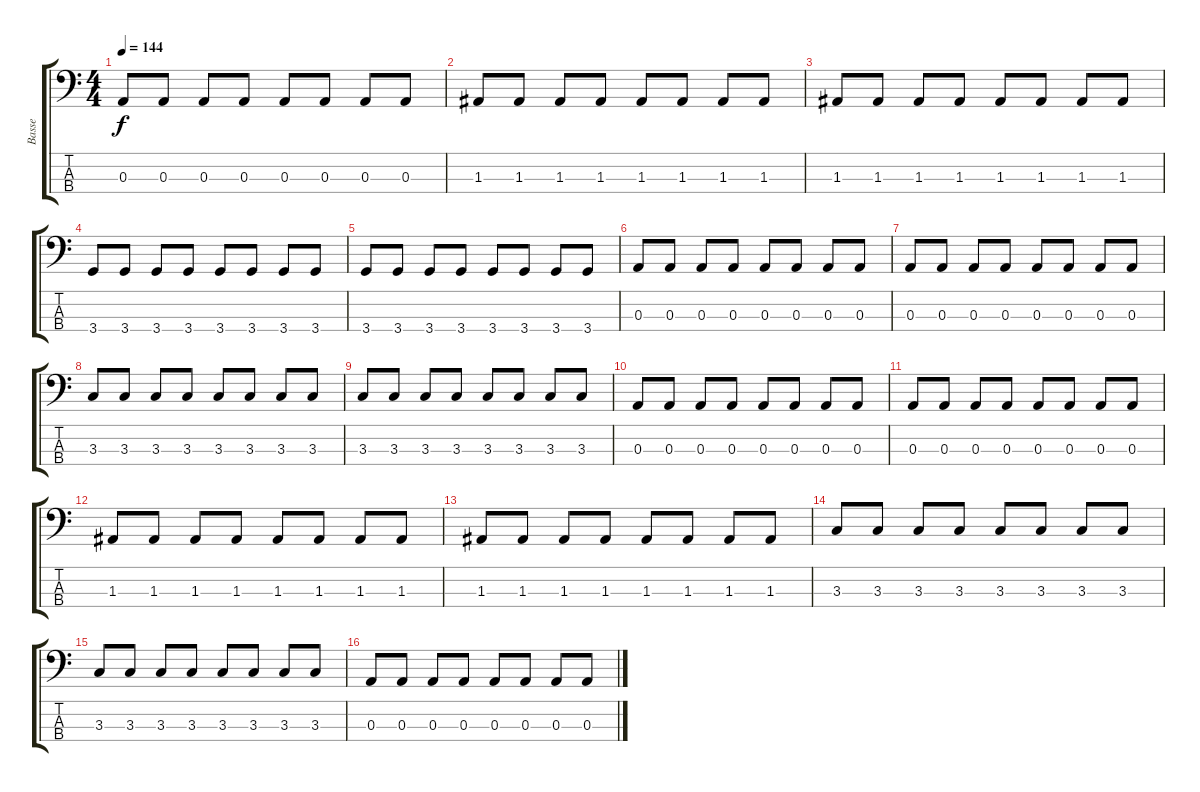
\track ("Basse" "Basse") {instrument electricbasspick}
\staff {score tabs}
\tuning (G2 D2 A1 E1) {hide}
\ts (4 4)
\tempo 144
\clef f4
\ks c
0.3.8{dy f} 0.3.8 0.3.8 0.3.8 0.3.8 0.3.8 0.3.8 0.3.8 |
1.3.8 1.3.8 1.3.8 1.3.8 1.3.8 1.3.8 1.3.8 1.3.8 |
1.3.8 1.3.8 1.3.8 1.3.8 1.3.8 1.3.8 1.3.8 1.3.8 |
3.4.8 3.4.8 3.4.8 3.4.8 3.4.8 3.4.8 3.4.8 3.4.8 |
3.4.8 3.4.8 3.4.8 3.4.8 3.4.8 3.4.8 3.4.8 3.4.8 |
0.3.8 0.3.8 0.3.8 0.3.8 0.3.8 0.3.8 0.3.8 0.3.8 |
0.3.8 0.3.8 0.3.8 0.3.8 0.3.8 0.3.8 0.3.8 0.3.8 |
3.3.8 3.3.8 3.3.8 3.3.8 3.3.8 3.3.8 3.3.8 3.3.8 |
3.3.8 3.3.8 3.3.8 3.3.8 3.3.8 3.3.8 3.3.8 3.3.8 |
0.3.8 0.3.8 0.3.8 0.3.8 0.3.8 0.3.8 0.3.8 0.3.8 |
0.3.8 0.3.8 0.3.8 0.3.8 0.3.8 0.3.8 0.3.8 0.3.8 |
1.3.8 1.3.8 1.3.8 1.3.8 1.3.8 1.3.8 1.3.8 1.3.8 |
1.3.8 1.3.8 1.3.8 1.3.8 1.3.8 1.3.8 1.3.8 1.3.8 |
3.3.8 3.3.8 3.3.8 3.3.8 3.3.8 3.3.8 3.3.8 3.3.8 |
3.3.8 3.3.8 3.3.8 3.3.8 3.3.8 3.3.8 3.3.8 3.3.8 |
0.3.8 0.3.8 0.3.8 0.3.8 0.3.8 0.3.8 0.3.8 0.3.8
